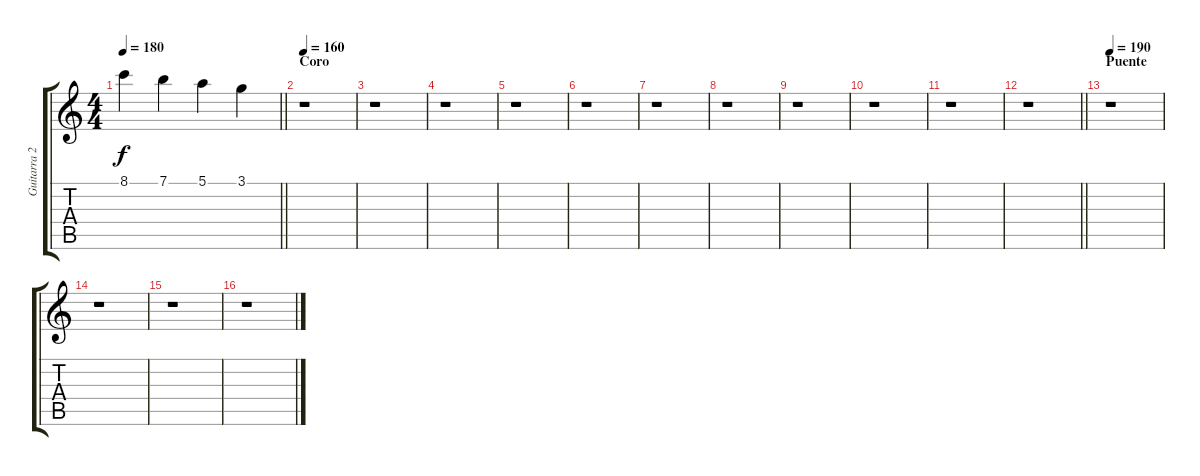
\track ("Guitarra 2" "Guitarra 2") {instrument overdrivenguitar}
\staff {score tabs}
\tuning (E4 B3 G3 D3 A2 E2) {hide}
\ts (4 4)
\tempo 180
\clef g2
\barLineRight lightlight
\ks c
8.1.4{dy f} 7.1.4 5.1.4 3.1.4 |
\section ("" "Coro")
\tempo 160
r.1 |
r.1 |
r.1 |
r.1 |
r.1 |
r.1 |
r.1 |
r.1 |
r.1 |
r.1 |
\barLineRight lightlight
r.1 |
\section ("" "Puente")
\tempo 190
r.1 |
r.1 |
r.1 |
r.1
